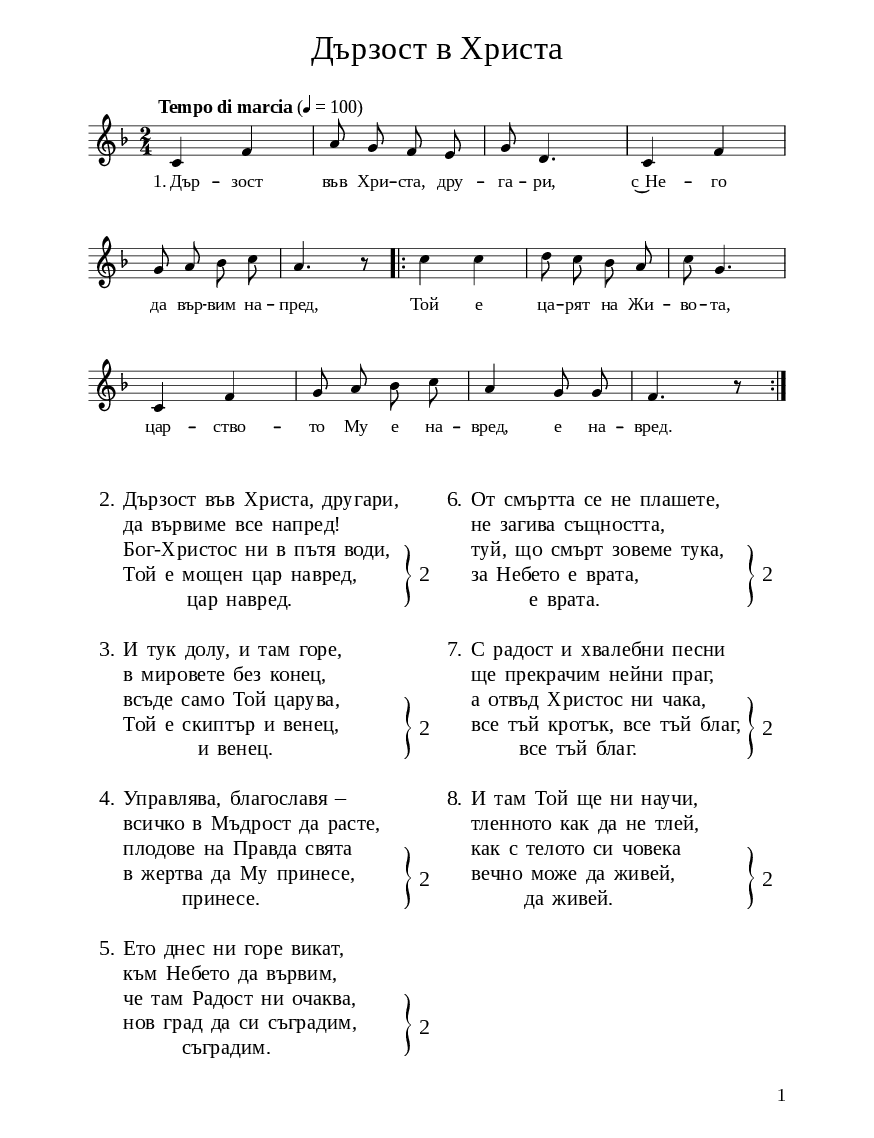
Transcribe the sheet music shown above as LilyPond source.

\version "2.24.2"

% include paper part and global functions
\include "include/globals.ily"


"rightBraces052_1" = \markup {
  \column {
    % repeat braces
    \translate #'(0 . -6.7 )
    \right-brace #30

    \translate #'(0 . -11.7 )
    \right-brace #30

    \translate #'(0 . -11.4 )
    \right-brace #30

    \translate #'(0 . -11.2 )
    \right-brace #30

  }
  \column {
    % repeat numbers
    \translate #'(0 . -7.2 )
    2

    \translate #'(0 . -14.8 )
    2

    \translate #'(0 . -14.6 )
    2

    \translate #'(0 . -14.2)
    2



  }
}

"rightBraces052_2" = \markup {
  \column {
    % repeat braces


    \translate #'(0 . -6.7 )
    \right-brace #30

    \translate #'(0 . -11.7 )
    \right-brace #30

    \translate #'(0 . -11.4 )
    \right-brace #30


  }
  \column {
    % repeat numbers

    \translate #'(0 . -7.2 )
    2

    \translate #'(0 . -14.8 )
    2

    \translate #'(0 . -14.6 )
    2


  }
}

\bookpart {
  \label #'ref052
  \tocItem \markup "Дързост в Христа"
  \include "include/bookpart-paper.ily"
  \score {
    \include "include/score-layout.ily"

    \new Voice \absolute  {
      \clef treble
      \key f \major
      \time 2/4
      \tempoFunc "Tempo di marcia" 4 "100"
      \autoBeamOff
      \autoBeamOff
      c'4 f' | a'8 g' f' e' | g'8 d'4. | c'4 f' \break |
      g'8 a' bes' c'' | a'4. r8 \bar ".|:"
        | c''4 c'' | d''8 c'' bes' a' | c''8 g'4. \break |
        c'4  f'4 | g'8 a' bes' c'' a'4 g'8 g' | f'4. r8 \bar ":|."
       \break
    }

    \addlyrics {
      "1. Дър" -- зост във Хри -- ста, дру -- га -- ри, с~Не -- го
      да вър -- вим на -- пред, Той е ца -- рят на Жи -- во -- та,
      цар -- ство -- то Му е на -- вред, е на -- вред.
    }

    \header {
      title = \titleFunc "Дързост в Христа" "Dărzost v Hrista"
    }

    \midi{}

  } % score

  \markup \fontsize #bgCoupletFontSize {
    \hspace #1
    \override #`(baseline-skip . ,bgCoupletBaselineSkip)
    \column {


      \line {   2.  Дързост във Христа, другари,}

      \line {   "   " да вървиме все напред!}

      \line {   "   " Бог-Христос ни в пътя води,}

      \line {   "   " Той е мощен цар навред,}

      \line {   "               " цар навред.}
      \line {   "   "}

      \line {   3.  И тук долу, и там горе, }

      \line {   "   " в мировете без конец, }

      \line {   "   " всъде само Той царува, }

      \line {   "   " Той е скиптър и венец, }

      \line {   "                 " и венец. }
      \line {   "   "}
      \line {   4.  Управлява, благославя – }

      \line {   "   " всичко в Мъдрост да расте, }

      \line {   "   " плодове на Правда свята }

      \line {   "   " в жертва да Му принесе, }

      \line {   "              " принесе. }

      \line {   "   "}


      \line {   5. Ето днес ни горе викат, }

      \line {   "   " към Небето да вървим, }

      \line {   "   " че там Радост ни очаква, }

      \line {   "   " нов град да си съградим, }

      \line {   "              " съградим. }

      \line {   "   "}

    }\"rightBraces052_1"



    \hspace #1
    \override #`(baseline-skip . ,bgCoupletBaselineSkip)
    \column {



      \line {   6. От смъртта се не плашете, }

      \line {   "   " не загива същността, }

      \line {   "   " туй, що смърт зовеме тука, }

      \line {   "   " за Небето е врата, }

      \line {   "              " е врата. }

      \line {   "   "}


      \line {   7. С радост и хвалебни песни }

      \line {   "   " ще прекрачим нейни праг, }

      \line {   "   " а отвъд Христос ни чака, }

      \line {   "   " все тъй кротък, все тъй благ, }

      \line {   "            " все тъй благ. }

      \line {   "   "}


      \line {   8. И там Той ще ни научи, }

      \line {   "   " тленното как да не тлей, }

      \line {   "   " как с телото си човека }

      \line {   "   " вечно може да живей, }

      \line {   "             " да живей. }

    }
    \"rightBraces052_2"
  } % markup



} % bookpart
